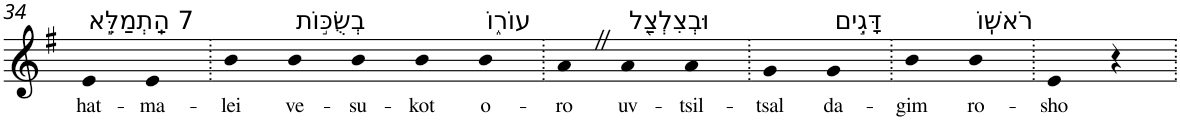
**kern	**text
*part1	*part1
*staff1	*staff1
*I"Piano	*
*I'Pno	*
!!LO:PB:g=z
*clefG2	*
*k[f#]	*
*G:	*
=34	=34
!LO:TX:a:t=7 הַֽתְמַלֵּ֣א	!
!	!LO:LY:b
4e	hat-
!	!LO:LY:b
4e	-ma-
=35.	=35.
!	!LO:LY:b
4b	-lei
!LO:TX:a:t=בְשֻׂכּ֣וֹת	!
!	!LO:LY:b
4b	ve-
!	!LO:LY:b
4b	-su-
!	!LO:LY:b
4b	-kot
!LO:TX:a:t=עוֹר֑וֹ	!
!	!LO:LY:b
4b	o-
=36.	=36.
!	!LO:LY:b
4aZ	-ro
!LO:TX:a:t=וּבְצִלְצַ֖ל	!
!	!LO:LY:b
4a	uv-
!	!LO:LY:b
4a	-tsil-
=37.	=37.
!	!LO:LY:b
4g	-tsal
!LO:TX:a:t=דָּגִ֣ים	!
!	!LO:LY:b
4g	da-
=38.	=38.
!	!LO:LY:b
4b	-gim
!LO:TX:a:t=רֹאשֽׁוֹ	!
!	!LO:LY:b
4b	ro-
=39.	=39.
!	!LO:LY:b
4e	-sho
4r	.
=.	=.
*-	*-
